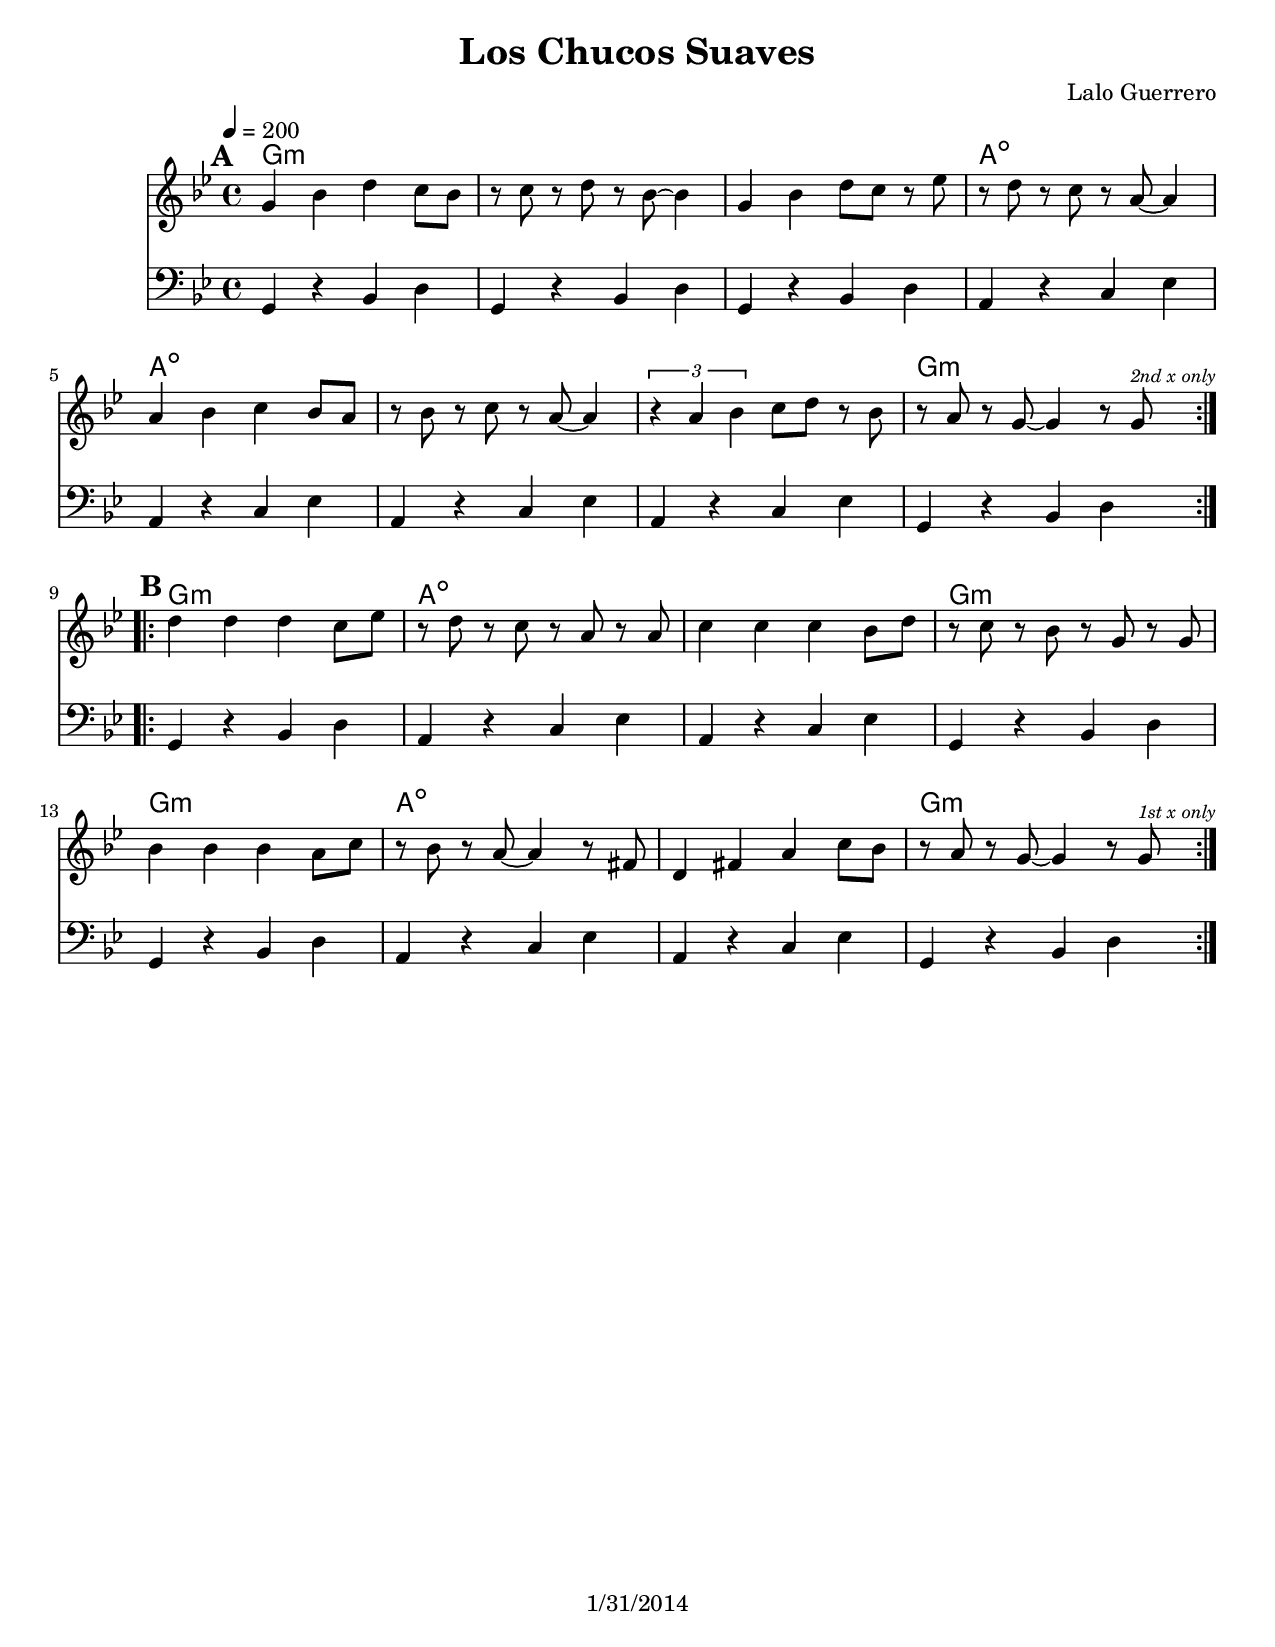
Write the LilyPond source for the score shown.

\version "2.12.3"

\header { 
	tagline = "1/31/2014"
	title = "Los Chucos Suaves"
	composer = "Lalo Guerrero"

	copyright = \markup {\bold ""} %form
	}

%place a mark at bottom right
markdownright = { \once \override Score.RehearsalMark #'break-visibility = #begin-of-line-invisible \once \override Score.RehearsalMark #'self-alignment-X = #RIGHT \once \override Score.RehearsalMark #'direction = #DOWN }


% music pieces
%part: melody
melody = {
	\relative c' { \key g \minor

	\mark \default %A
	\repeat volta 2 {
		g'4 bes d c8 bes | r c r d r bes~ bes4 |
		g bes d8 c r ees | r d r c r a~ a4 |
		a bes c bes8 a | r bes r c r a~ a4 |
		\times 2/3 { r4 a bes } c8 d r bes | 
		r a r g~ g4 r8 g ^\markup { \tiny \italic "2nd x only" } |
	}

	\break \mark \default %B
	\repeat volta 2 {
		d'4 d d c8 ees | r d r c r a r a |
		c4 c c bes8 d | r c r bes r g r g |
		bes4 bes bes a8 c | r bes r a~ a4 r8 fis |
		d4 fis a c8 bes | r a r g~ g4 r8 g^\markup { \tiny \italic "1st x only" } | 

	}


	}
}

%part: bass
bass = {
	\relative c { \key g \minor

	
	\mark \default %A
	\repeat volta 2 {
		g4 r bes d | g, r bes d | g, r bes d | a r c ees |
		a, r c ees | a, r c ees | a, r c ees | g, r bes d |
	}

	\break \mark \default %B
	\repeat volta 2 {
		g, r bes d | a r c ees | a, r c ees | g, r bes d | 
		g, r bes d | a r c ees | a, r c ees | g, r bes d | 
	}

	}
}

%part: words
words = \markup { }

%part: changes
changes = \chordmode {

	%A
	g1:m | g:m | g:m | a:dim |
	a:dim | a:dim | a:dim | g:m | 

	g:m | a:dim | a:dim | g:m 
	g:m | a:dim | a:dim | g:m 
}

%%Generated layout
#(set-default-paper-size "letter")
\book {
	\score { <<
			\set Score.markFormatter = #format-mark-box-numbers
			
		\transpose c c \new ChordNames { \set chordChanges = ##t \changes }
		\new Staff \with { \consists "Volta_engraver" } {  \set Staff.midiInstrument = #"trumpet" \clef treble
			\tempo  4 = 200 
			\override Score.RehearsalMark #'self-alignment-X = #LEFT
			\melody
		}
		\new Staff \with { \consists "Volta_engraver" } {  \set Staff.midiInstrument = #"tuba" \clef bass
			\override Score.RehearsalMark #'self-alignment-X = #LEFT
			\bass
		}
	>> \layout { \context { \Score \remove "Volta_engraver" } } }  
}